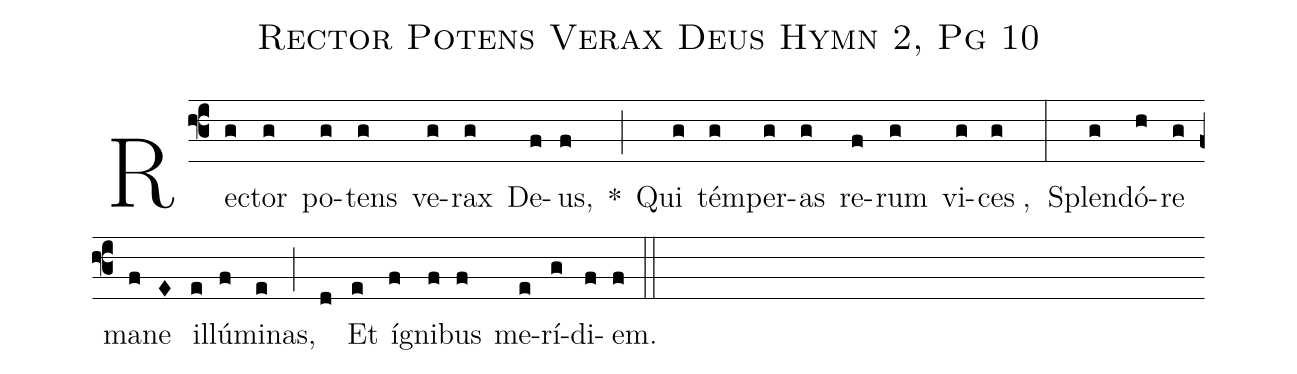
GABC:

name:Rector Potens Verax Deus Hymn 2, Pg 10;
office-part:Hymnus;
%%
name: Rector Potens Verax Deus;
office-part: Unknown;
date: March 2025;
transcriber: Robert J. Moore;
transcription-date: March 2025;
style: modern;
annotation: ij. T.;
% user-notes: Unable to add the flat before the (hih) in Dignare. I looked up what other people were doing, and I saw that there was no accidental engraved, so I'm assuming this is standard.;
%https://gregobase.selapa.net/source.php?id=44&images=1 page 10

%%
(f3) Rec(g)tor(g) po(g)tens(g) ve(g)rax(g) De(f)us,(f) *(;) Qui(g) tém(g)per(g)as(g) re(f)rum(g) vi(g)ces(g), (:) Splen(g)dó(h)re(g) ma(f)ne(E) il(e)lú(f)mi(e)nas, (;)(d) Et(e) íg(f)ni(f)bus(f) me(e)rí(g)di(f)em.(f) (::)
